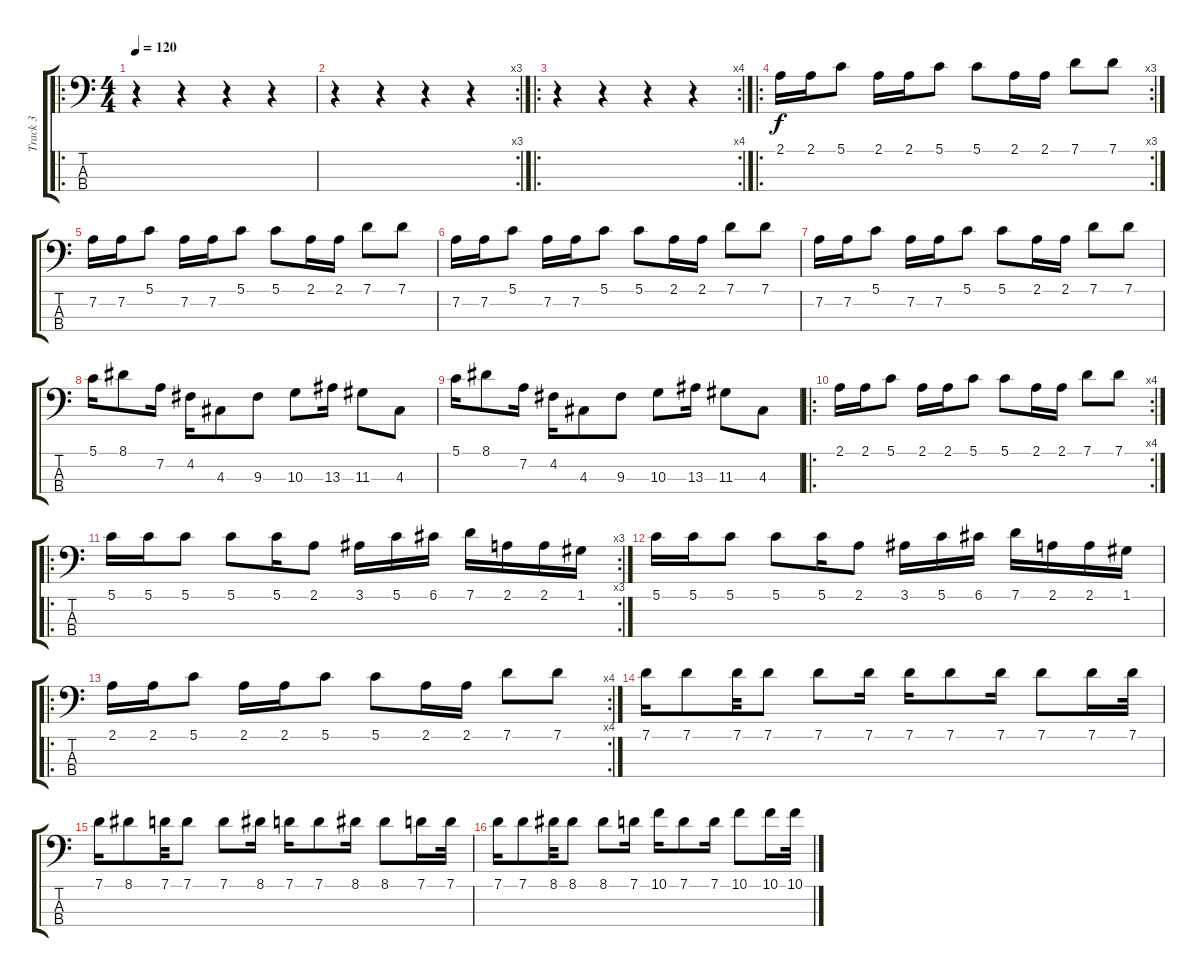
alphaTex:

\track ("Track 3" "Track 3") {instrument slapbass2}
\staff {score tabs}
\tuning (G2 D2 A1 E1) {hide}
\ro
\ts (4 4)
\tempo 120
\clef f4
\ks c
r.4{dy f instrument slapbass2} r.4 r.4 r.4 |
\rc 3
r.4 r.4 r.4 r.4 |
\ro
\rc 4
r.4 r.4 r.4 r.4 |
\ro
\rc 3
2.1.16 2.1.16 5.1.8 2.1.16 2.1.16 5.1.8 5.1.8 2.1.16 2.1.16 7.1.8 7.1.8 |
7.2.16 7.2.16 5.1.8 7.2.16 7.2.16 5.1.8 5.1.8 2.1.16 2.1.16 7.1.8 7.1.8 |
7.2.16 7.2.16 5.1.8 7.2.16 7.2.16 5.1.8 5.1.8 2.1.16 2.1.16 7.1.8 7.1.8 |
7.2.16 7.2.16 5.1.8 7.2.16 7.2.16 5.1.8 5.1.8 2.1.16 2.1.16 7.1.8 7.1.8 |
5.1.16 8.1.8 7.2.16 4.2.16 4.3.8 9.3.8 10.3.8 13.3.16 11.3.8 4.3.8 |
5.1.16 8.1.8 7.2.16 4.2.16 4.3.8 9.3.8 10.3.8 13.3.16 11.3.8 4.3.8 |
\ro
\rc 4
2.1.16 2.1.16 5.1.8 2.1.16 2.1.16 5.1.8 5.1.8 2.1.16 2.1.16 7.1.8 7.1.8 |
\ro
\rc 3
5.1.16 5.1.16 5.1.8 5.1.8 5.1.16 2.1.8 3.1.16 5.1.16 6.1.16 7.1.16 2.1.16 2.1.16 1.1.16 |
5.1.16 5.1.16 5.1.8 5.1.8 5.1.16 2.1.8 3.1.16 5.1.16 6.1.16 7.1.16 2.1.16 2.1.16 1.1.16 |
\ro
\rc 4
2.1.16 2.1.16 5.1.8 2.1.16 2.1.16 5.1.8 5.1.8 2.1.16 2.1.16 7.1.8 7.1.8 |
7.1.16{instrument acousticgrandpiano} 7.1.8 7.1.32 7.1.8 7.1.8 7.1.16 7.1.16 7.1.8 7.1.16 7.1.8 7.1.16 7.1.32 |
7.1.16 8.1.8 7.1.32 7.1.8 7.1.8 8.1.16 7.1.16 7.1.8 8.1.16 8.1.8 7.1.16 7.1.32 |
7.1.16 7.1.8 8.1.32 8.1.8 8.1.8 7.1.16 10.1.16 7.1.8 7.1.16 10.1.8 10.1.16 10.1.32
